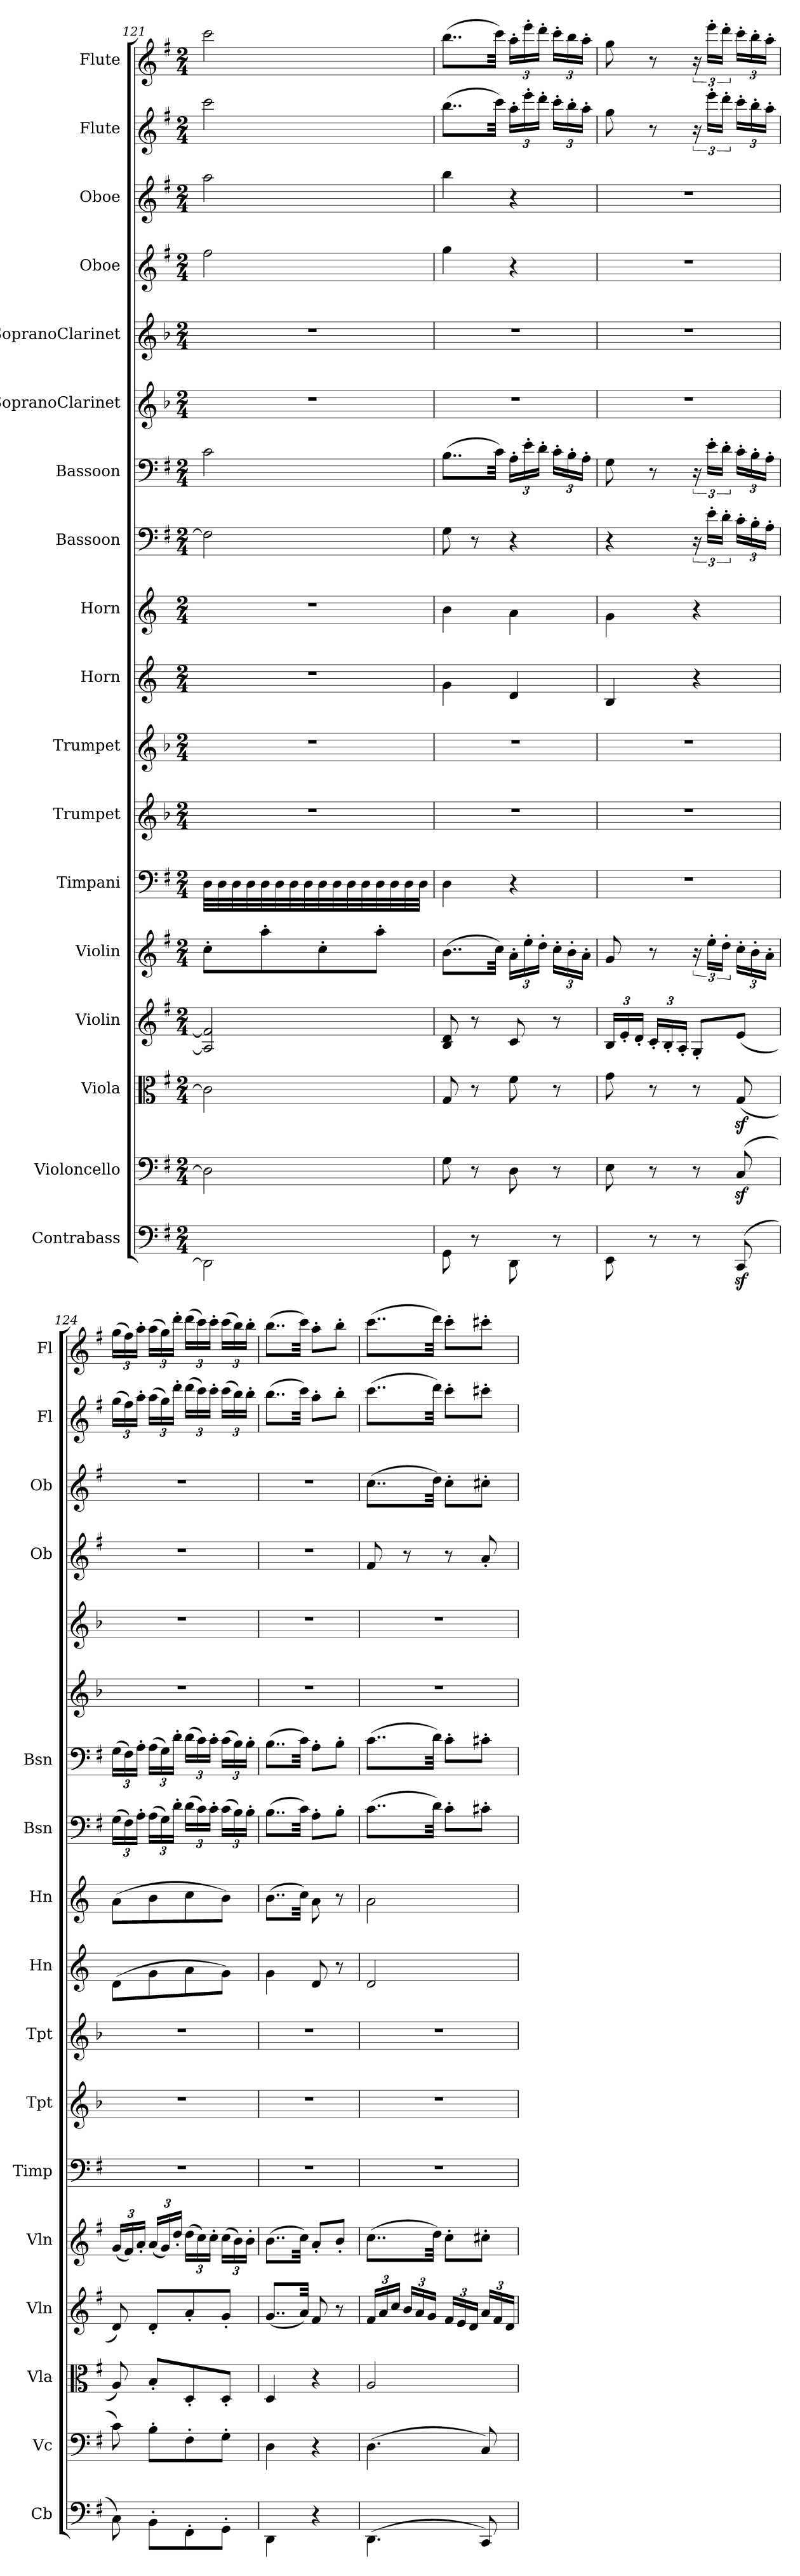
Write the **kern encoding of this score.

**kern	**kern	**kern	**kern	**kern	**kern	**kern	**kern	**kern	**kern	**kern	**kern	**kern	**kern	**kern	**kern	**kern	**kern
*part18	*part17	*part16	*part15	*part14	*part13	*part12	*part11	*part10	*part9	*part8	*part7	*part6	*part5	*part4	*part3	*part2	*part1
*staff18	*staff17	*staff16	*staff15	*staff14	*staff13	*staff12	*staff11	*staff10	*staff9	*staff8	*staff7	*staff6	*staff5	*staff4	*staff3	*staff2	*staff1
*I"Contrabass	*I"Violoncello	*I"Viola	*I"Violin	*I"Violin	*I"Timpani	*I"Trumpet	*I"Trumpet	*I"Horn	*I"Horn	*I"Bassoon	*I"Bassoon	*I"SopranoClarinet	*I"SopranoClarinet	*I"Oboe	*I"Oboe	*I"Flute	*I"Flute
*I'Cb	*I'Vc	*I'Vla	*I'Vln	*I'Vln	*I'Timp	*I'Tpt	*I'Tpt	*I'Hn	*I'Hn	*I'Bsn	*I'Bsn	*	*	*I'Ob	*I'Ob	*I'Fl	*I'Fl
*clefF4	*clefF4	*clefC3	*clefG2	*clefG2	*clefF4	*clefG2	*clefG2	*clefG2	*clefG2	*clefF4	*clefF4	*clefG2	*clefG2	*clefG2	*clefG2	*clefG2	*clefG2
*k[f#]	*k[f#]	*k[f#]	*k[f#]	*k[f#]	*k[f#]	*k[b-]	*k[b-]	*k[]	*k[]	*k[f#]	*k[f#]	*k[b-]	*k[b-]	*k[f#]	*k[f#]	*k[f#]	*k[f#]
*M2/4	*M2/4	*M2/4	*M2/4	*M2/4	*M2/4	*M2/4	*M2/4	*M2/4	*M2/4	*M2/4	*M2/4	*M2/4	*M2/4	*M2/4	*M2/4	*M2/4	*M2/4
=121	=121	=121	=121	=121	=121	=121	=121	=121	=121	=121	=121	=121	=121	=121	=121	=121	=121
2DD\]	2D\]	2c\]	2A]/ 2f#]/	8cc'\L	32D\LLL	2r	2r	2r	2r	2F#\]	2c\	2r	2r	2ff#\	2aa\	2ccc\	2ccc\
.	.	.	.	.	32D\	.	.	.	.	.	.	.	.	.	.	.	.
.	.	.	.	.	32D\	.	.	.	.	.	.	.	.	.	.	.	.
.	.	.	.	.	32D\	.	.	.	.	.	.	.	.	.	.	.	.
.	.	.	.	8aa'\	32D\	.	.	.	.	.	.	.	.	.	.	.	.
.	.	.	.	.	32D\	.	.	.	.	.	.	.	.	.	.	.	.
.	.	.	.	.	32D\	.	.	.	.	.	.	.	.	.	.	.	.
.	.	.	.	.	32D\	.	.	.	.	.	.	.	.	.	.	.	.
.	.	.	.	8cc'\	32D\	.	.	.	.	.	.	.	.	.	.	.	.
.	.	.	.	.	32D\	.	.	.	.	.	.	.	.	.	.	.	.
.	.	.	.	.	32D\	.	.	.	.	.	.	.	.	.	.	.	.
.	.	.	.	.	32D\	.	.	.	.	.	.	.	.	.	.	.	.
.	.	.	.	8aa'\J	32D\	.	.	.	.	.	.	.	.	.	.	.	.
.	.	.	.	.	32D\	.	.	.	.	.	.	.	.	.	.	.	.
.	.	.	.	.	32D\	.	.	.	.	.	.	.	.	.	.	.	.
.	.	.	.	.	32D\JJJ	.	.	.	.	.	.	.	.	.	.	.	.
=122	=122	=122	=122	=122	=122	=122	=122	=122	=122	=122	=122	=122	=122	=122	=122	=122	=122
8GG\	8G\	8G/	8B/ 8d/	(8..b\L	4D\	2r	2r	4g\	4b\	8G\	(8..B\L	2r	2r	4gg\	4bb\	(8..bb\L	(8..bb\L
8r	8r	8r	8r	.	.	.	.	.	.	8r	.	.	.	.	.	.	.
.	.	.	.	32cc\Jkk)	.	.	.	.	.	.	32c\Jkk)	.	.	.	.	32ccc\Jkk)	32ccc\Jkk)
8DD\	8D\	8f#\	8c/	24a'\LL	4r	.	.	4d/	4a\	4r	24A'\LL	.	.	4r	4r	24aa'\LL	24aa'\LL
.	.	.	.	24ee'\	.	.	.	.	.	.	24e'\	.	.	.	.	24eee'\	24eee'\
.	.	.	.	24dd'\JJ	.	.	.	.	.	.	24d'\JJ	.	.	.	.	24ddd'\JJ	24ddd'\JJ
8r	8r	8r	8r	24cc'\LL	.	.	.	.	.	.	24c'\LL	.	.	.	.	24ccc'\LL	24ccc'\LL
.	.	.	.	24b'\	.	.	.	.	.	.	24B'\	.	.	.	.	24bb'\	24bb\
.	.	.	.	24a'\JJ	.	.	.	.	.	.	24A'\JJ	.	.	.	.	24aa'\JJ	24aa'\JJ
=123	=123	=123	=123	=123	=123	=123	=123	=123	=123	=123	=123	=123	=123	=123	=123	=123	=123
8EE\	8E\	8g\	24B/LL	8g/	2r	2r	2r	4B/	4g\	4r	8G\	2r	2r	2r	2r	8gg\	8gg\
.	.	.	24e'/	.	.	.	.	.	.	.	.	.	.	.	.	.	.
.	.	.	24d'/JJ	.	.	.	.	.	.	.	.	.	.	.	.	.	.
8r	8r	8r	24c'/LL	8r	.	.	.	.	.	.	8r	.	.	.	.	8r	8r
.	.	.	24B'/	.	.	.	.	.	.	.	.	.	.	.	.	.	.
.	.	.	24A'/JJ	.	.	.	.	.	.	.	.	.	.	.	.	.	.
8r	8r	8r	8G'/L	24r	.	.	.	4r	4r	24r	24r	.	.	.	.	24r	24r
.	.	.	.	24ee'\LL	.	.	.	.	.	24e'\LL	24e'\LL	.	.	.	.	24eee'\LL	24eee'\LL
.	.	.	.	24dd'\JJ	.	.	.	.	.	24d'\JJ	24d'\JJ	.	.	.	.	24ddd'\JJ	24ddd'\JJ
(8CCz/	(8Cz/	(8Gz/	(8e/J	24cc'\LL	.	.	.	.	.	24c'\LL	24c'\LL	.	.	.	.	24ccc'\LL	24ccc'\LL
.	.	.	.	24b'\	.	.	.	.	.	24B'\	24B'\	.	.	.	.	24bb'\	24bb'\
.	.	.	.	24a'\JJ	.	.	.	.	.	24A'\JJ	24A'\JJ	.	.	.	.	24aa'\JJ	24aa'\JJ
=124	=124	=124	=124	=124	=124	=124	=124	=124	=124	=124	=124	=124	=124	=124	=124	=124	=124
8C\)	8c\)	8A/)	8d/)	(24g/LL	2r	2r	2r	(8d\L	(8a\L	(24G\LL	(24G\LL	2r	2r	2r	2r	(24gg\LL	(24gg\LL
.	.	.	.	24f#/)	.	.	.	.	.	24F#\)	24F#\)	.	.	.	.	24ff#\)	24ff#\)
.	.	.	.	24a'/JJ	.	.	.	.	.	24A'\JJ	24A'\JJ	.	.	.	.	24aa'\JJ	24aa'\JJ
8BB'\L	8B'\L	8B'/L	8d'/L	(24a/LL	.	.	.	8g\	8b\	(24A\LL	(24A\LL	.	.	.	.	(24aa\LL	(24aa\LL
.	.	.	.	24g/)	.	.	.	.	.	24G\)	24G\)	.	.	.	.	24gg\)	24gg\)
.	.	.	.	24dd'/JJ	.	.	.	.	.	24d'\JJ	24d'\JJ	.	.	.	.	24ddd'\JJ	24ddd'\JJ
8FF#'\	8F#'\	8D'/	8a'/	(24dd\LL	.	.	.	8a\	8cc\	(24d\LL	(24d\LL	.	.	.	.	(24ddd\LL	(24ddd\LL
.	.	.	.	24cc\)	.	.	.	.	.	24c\)	24c\)	.	.	.	.	24ccc\)	24ccc\)
.	.	.	.	24cc'\JJ	.	.	.	.	.	24c'\JJ	24c'\JJ	.	.	.	.	24ccc'\JJ	24ccc'\JJ
8GG'\J	8G'\J	8D'/J	8g'/J	(24cc\LL	.	.	.	8g\J)	8b\J)	(24c\LL	(24c\LL	.	.	.	.	(24ccc\LL	(24ccc\LL
.	.	.	.	24b\)	.	.	.	.	.	24B\)	24B\)	.	.	.	.	24bb\)	24bb\)
.	.	.	.	24b'\JJ	.	.	.	.	.	24B'\JJ	24B'\JJ	.	.	.	.	24bb'\JJ	24bb'\JJ
=125	=125	=125	=125	=125	=125	=125	=125	=125	=125	=125	=125	=125	=125	=125	=125	=125	=125
4DD\	4D\	4D/	(8..g/L	(8..b\L	2r	2r	2r	4g\	(8..b\L	(8..B\L	(8..B\L	2r	2r	2r	2r	(8..bb\L	(8..bb\L
.	.	.	32a/Jkk)	32cc\Jkk)	.	.	.	.	32cc\Jkk)	32c\Jkk)	32c\Jkk)	.	.	.	.	32ccc\Jkk)	32ccc\Jkk)
4r	4r	4r	8f#/	8a'/L	.	.	.	8d/	8a\	8A'\L	8A'\L	.	.	.	.	8aa'\L	8aa'\L
.	.	.	8r	8b'/J	.	.	.	8r	8r	8B'\J	8B'\J	.	.	.	.	8bb'\J	8bb'\J
=126	=126	=126	=126	=126	=126	=126	=126	=126	=126	=126	=126	=126	=126	=126	=126	=126	=126
(4.DD\	(4.D\	2A/	24f#/LL	(8..cc\L	2r	2r	2r	2d/	2a\	(8..c\L	(8..c\L	2r	2r	8f#/	(8..cc\L	(8..ccc\L	(8..ccc\L
.	.	.	24a/	.	.	.	.	.	.	.	.	.	.	.	.	.	.
.	.	.	24cc/JJ	.	.	.	.	.	.	.	.	.	.	.	.	.	.
.	.	.	24b/LL	.	.	.	.	.	.	.	.	.	.	8r	.	.	.
.	.	.	24a/	.	.	.	.	.	.	.	.	.	.	.	.	.	.
.	.	.	24g/JJ	.	.	.	.	.	.	.	.	.	.	.	.	.	.
.	.	.	.	32dd\Jkk)	.	.	.	.	.	32d\Jkk)	32d\Jkk)	.	.	.	32dd\Jkk)	32ddd\Jkk)	32ddd\Jkk)
.	.	.	24f#/LL	8cc'\L	.	.	.	.	.	8c'\L	8c'\L	.	.	8r	8cc'\L	8ccc'\L	8ccc'\L
.	.	.	24e/	.	.	.	.	.	.	.	.	.	.	.	.	.	.
.	.	.	24d/JJ	.	.	.	.	.	.	.	.	.	.	.	.	.	.
8CC/)	8C/)	.	24a/LL	8cc#X'\J	.	.	.	.	.	8c#X'\J	8c#X'\J	.	.	8a'/	8cc#X'\J	8ccc#X'\J	8ccc#X'\J
.	.	.	24f#/	.	.	.	.	.	.	.	.	.	.	.	.	.	.
.	.	.	24d/JJ	.	.	.	.	.	.	.	.	.	.	.	.	.	.
=	=	=	=	=	=	=	=	=	=	=	=	=	=	=	=	=	=
*-	*-	*-	*-	*-	*-	*-	*-	*-	*-	*-	*-	*-	*-	*-	*-	*-	*-
